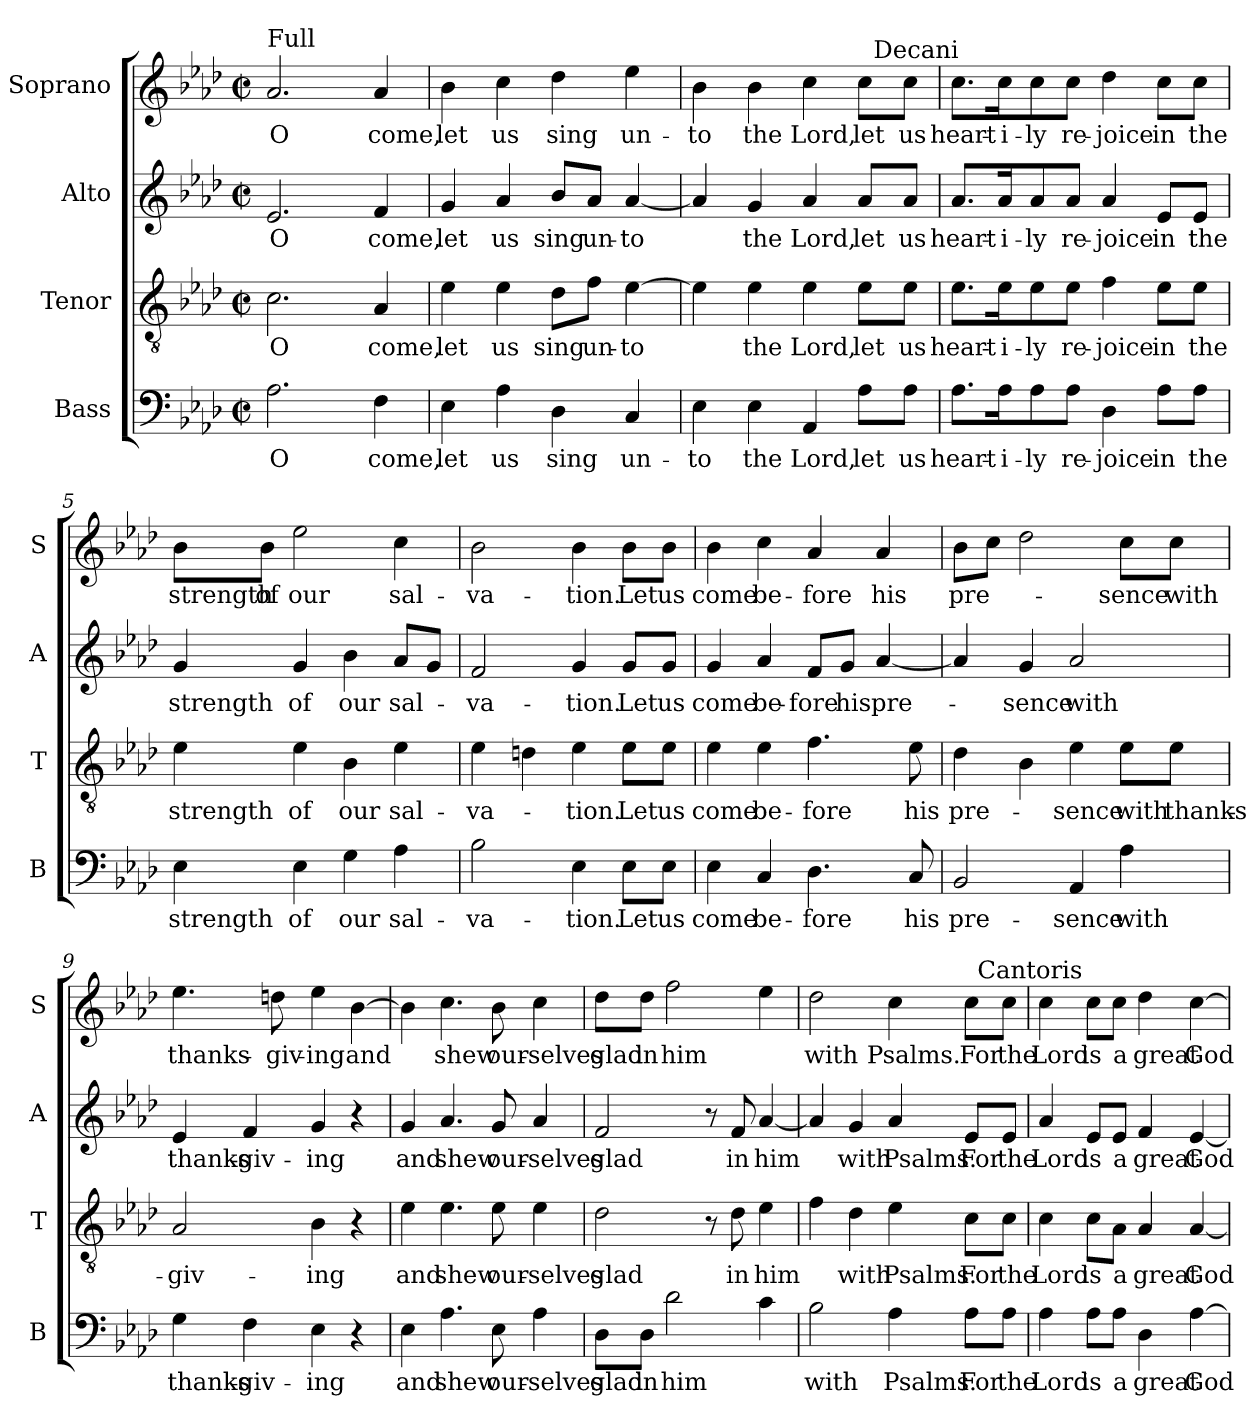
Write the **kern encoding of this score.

**kern	**text	**kern	**text	**kern	**text	**kern	**text
*part4	*part4	*part3	*part3	*part2	*part2	*part1	*part1
*staff4	*staff4	*staff3	*staff3	*staff2	*staff2	*staff1	*staff1
*I"Bass	*	*I"Tenor	*	*I"Alto	*	*I"Soprano	*
*I'B	*	*I'T	*	*I'A	*	*I'S	*
*clefF4	*	*clefGv2	*	*clefG2	*	*clefG2	*
*k[b-e-a-d-]	*	*k[b-e-a-d-]	*	*k[b-e-a-d-]	*	*k[b-e-a-d-]	*
*A-:	*	*A-:	*	*A-:	*	*A-:	*
*M2/2	*	*M2/2	*	*M2/2	*	*M2/2	*
*met(c|)	*	*met(c|)	*	*met(c|)	*	*met(c|)	*
=1	=1	=1	=1	=1	=1	=1	=1
!	!	!	!	!	!	!LO:TX:a:t=Full	!
!	!LO:LY:b	!	!LO:LY:b	!	!LO:LY:b	!	!LO:LY:b
2.A-\	O	2.c\	O	2.e-/	O	2.a-/	O
!	!LO:LY:b	!	!LO:LY:b	!	!LO:LY:b	!	!LO:LY:b
4F\	come,	4A-/	come,	4f/	come,	4a-/	come,
=2	=2	=2	=2	=2	=2	=2	=2
!	!LO:LY:b	!	!LO:LY:b	!	!LO:LY:b	!	!LO:LY:b
4E-\	let	4e-\	let	4g/	let	4b-\	let
!	!LO:LY:b	!	!LO:LY:b	!	!LO:LY:b	!	!LO:LY:b
4A-\	us	4e-\	us	4a-/	us	4cc\	us
!	!LO:LY:b	!	!LO:LY:b	!	!LO:LY:b	!	!LO:LY:b
4D-\	sing	8d-\L	sing	8b-/L	sing	4dd-\	sing
!	!	!	!LO:LY:b	!	!LO:LY:b	!	!
.	.	8f\J	un-	8a-/J	un-	.	.
!	!LO:LY:b	!	!LO:LY:b	!	!LO:LY:b	!	!LO:LY:b
4C/	un-	[4e-\	-to	[4a-/	-to	4ee-\	un-
=3	=3	=3	=3	=3	=3	=3	=3
!	!LO:LY:b	!	!	!	!	!	!LO:LY:b
*	*	*	*	*	*	*^	*
4E-\	-to	4e-\]	.	4a-/]	.	4b-\	2ryy	-to
!	!LO:LY:b	!	!LO:LY:b	!	!LO:LY:b	!	!	!LO:LY:b
4E-\	the	4e-\	the	4g/	the	4b-\	.	the
!	!LO:LY:b	!	!LO:LY:b	!	!LO:LY:b	!	!	!LO:LY:b
4AA-/	Lord,	4e-\	Lord,	4a-/	Lord,	4cc\	4ryy	Lord,
!	!LO:LY:b	!	!LO:LY:b	!	!LO:LY:b	!	!	!LO:LY:b
8A-\L	let	8e-\L	let	8a-/L	let	8cc\L	32ryy	let
!	!	!	!	!	!	!	!LO:TX:a:t=Decani	!
.	.	.	.	.	.	.	8..ryy	.
!	!LO:LY:b	!	!LO:LY:b	!	!LO:LY:b	!	!	!LO:LY:b
8A-\J	us	8e-\J	us	8a-/J	us	8cc\J	.	us
=4	=4	=4	=4	=4	=4	=4	=4	=4
!	!LO:LY:b	!	!LO:LY:b	!	!LO:LY:b	!	!	!LO:LY:b
*	*	*	*	*	*	*v	*v	*
8.A-\L	heart-	8.e-\L	heart-	8.a-/L	heart-	8.cc\L	heart-
!	!LO:LY:b	!	!LO:LY:b	!	!LO:LY:b	!	!LO:LY:b
16A-\k	-i-	16e-\k	-i-	16a-/k	-i-	16cc\k	-i-
!	!LO:LY:b	!	!LO:LY:b	!	!LO:LY:b	!	!LO:LY:b
8A-\	-ly	8e-\	-ly	8a-/	-ly	8cc\	-ly
!	!LO:LY:b	!	!LO:LY:b	!	!LO:LY:b	!	!LO:LY:b
8A-\J	re-	8e-\J	re-	8a-/J	re-	8cc\J	re-
!	!LO:LY:b	!	!LO:LY:b	!	!LO:LY:b	!	!LO:LY:b
4D-\	-joice	4f\	-joice	4a-/	-joice	4dd-\	-joice
!	!LO:LY:b	!	!LO:LY:b	!	!LO:LY:b	!	!LO:LY:b
8A-\L	in	8e-\L	in	8e-/L	in	8cc\L	in
!	!LO:LY:b	!	!LO:LY:b	!	!LO:LY:b	!	!LO:LY:b
8A-\J	the	8e-\J	the	8e-/J	the	8cc\J	the
!!LO:LB:g=z
=5	=5	=5	=5	=5	=5	=5	=5
!	!LO:LY:b	!	!LO:LY:b	!	!LO:LY:b	!	!LO:LY:b
4E-\	strength	4e-\	strength	4g/	strength	8b-\L	strength
!	!	!	!	!	!	!	!LO:LY:b
.	.	.	.	.	.	8b-\J	of
!	!LO:LY:b	!	!LO:LY:b	!	!LO:LY:b	!	!LO:LY:b
4E-\	of	4e-\	of	4g/	of	2ee-\	our
!	!LO:LY:b	!	!LO:LY:b	!	!LO:LY:b	!	!
4G\	our	4B-\	our	4b-\	our	.	.
!	!LO:LY:b	!	!LO:LY:b	!	!LO:LY:b	!	!LO:LY:b
4A-\	sal-	4e-\	sal-	8a-/L	sal-	4cc\	sal-
.	.	.	.	8g/J	.	.	.
=6	=6	=6	=6	=6	=6	=6	=6
!	!LO:LY:b	!	!LO:LY:b	!	!LO:LY:b	!	!LO:LY:b
2B-\	-va-	4e-\	-va-	2f/	-va-	2b-\	-va-
.	.	4dn\	.	.	.	.	.
!	!LO:LY:b	!	!LO:LY:b	!	!LO:LY:b	!	!LO:LY:b
4E-\	-tion.	4e-\	-tion.	4g/	-tion.	4b-\	-tion.
!	!LO:LY:b	!	!LO:LY:b	!	!LO:LY:b	!	!LO:LY:b
8E-\L	Let	8e-\L	Let	8g/L	Let	8b-\L	Let
!	!LO:LY:b	!	!LO:LY:b	!	!LO:LY:b	!	!LO:LY:b
8E-\J	us	8e-\J	us	8g/J	us	8b-\J	us
=7	=7	=7	=7	=7	=7	=7	=7
!	!LO:LY:b	!	!LO:LY:b	!	!LO:LY:b	!	!LO:LY:b
4E-\	come	4e-\	come	4g/	come	4b-\	come
!	!LO:LY:b	!	!LO:LY:b	!	!LO:LY:b	!	!LO:LY:b
4C/	be-	4e-\	be-	4a-/	be-	4cc\	be-
!	!LO:LY:b	!	!LO:LY:b	!	!LO:LY:b	!	!LO:LY:b
4.D-\	-fore	4.f\	-fore	8f/L	-fore	4a-/	-fore
!	!	!	!	!	!LO:LY:b	!	!
.	.	.	.	8g/J	his	.	.
!	!	!	!	!	!LO:LY:b	!	!LO:LY:b
.	.	.	.	[4a-/	pre-	4a-/	his
!	!LO:LY:b	!	!LO:LY:b	!	!	!	!
8C/	his	8e-\	his	.	.	.	.
=8	=8	=8	=8	=8	=8	=8	=8
!	!LO:LY:b	!	!LO:LY:b	!	!	!	!LO:LY:b
2BB-/	pre-	4d-\	pre-	4a-/]	.	8b-\L	pre-
.	.	.	.	.	.	8cc\J	.
!	!	!	!	!	!LO:LY:b	!	!
.	.	4B-\	.	4g/	-sence	2dd-\	.
!	!LO:LY:b	!	!LO:LY:b	!	!LO:LY:b	!	!
4AA-/	-sence	4e-\	-sence	2a-/	with	.	.
!	!LO:LY:b	!	!LO:LY:b	!	!	!	!LO:LY:b
4A-\	with	8e-\L	with	.	.	8cc\L	-sence
!	!	!	!LO:LY:b	!	!	!	!LO:LY:b
.	.	8e-\J	thanks-	.	.	8cc\J	with
!!LO:LB:g=z
=9	=9	=9	=9	=9	=9	=9	=9
!	!LO:LY:b	!	!LO:LY:b	!	!LO:LY:b	!	!LO:LY:b
4G\	thanks-	2A-/	-giv-	4e-/	thanks-	4.ee-\	thanks-
!	!LO:LY:b	!	!	!	!LO:LY:b	!	!
4F\	-giv-	.	.	4f/	-giv-	.	.
!	!	!	!	!	!	!	!LO:LY:b
.	.	.	.	.	.	8ddn\	-giv-
!	!LO:LY:b	!	!LO:LY:b	!	!LO:LY:b	!	!LO:LY:b
4E-\	-ing	4B-\	-ing	4g/	-ing	4ee-\	-ing
!	!	!	!	!	!	!	!LO:LY:b
4r	.	4r	.	4r	.	[4b-\	and
=10	=10	=10	=10	=10	=10	=10	=10
!	!LO:LY:b	!	!LO:LY:b	!	!LO:LY:b	!	!
4E-\	and	4e-\	and	4g/	and	4b-\]	.
!	!LO:LY:b	!	!LO:LY:b	!	!LO:LY:b	!	!LO:LY:b
4.A-\	shew	4.e-\	shew	4.a-/	shew	4.cc\	shew
!	!LO:LY:b	!	!LO:LY:b	!	!LO:LY:b	!	!LO:LY:b
8E-\	our-	8e-\	our-	8g/	our-	8b-\	our-
!	!LO:LY:b	!	!LO:LY:b	!	!LO:LY:b	!	!LO:LY:b
4A-\	-selves	4e-\	-selves	4a-/	-selves	4cc\	-selves
=11	=11	=11	=11	=11	=11	=11	=11
!	!LO:LY:b	!	!LO:LY:b	!	!LO:LY:b	!	!LO:LY:b
8D-\L	glad	2d-\	glad	2f/	glad	8dd-\L	glad
!	!LO:LY:b	!	!	!	!	!	!LO:LY:b
8D-\J	in	.	.	.	.	8dd-\J	in
!	!LO:LY:b	!	!	!	!	!	!LO:LY:b
2d-\	him	.	.	.	.	2ff\	him
.	.	8r	.	8r	.	.	.
!	!	!	!LO:LY:b	!	!LO:LY:b	!	!
.	.	8d-\	in	8f/	in	.	.
!	!	!	!LO:LY:b	!	!LO:LY:b	!	!
4c\	.	4e-\	him	[4a-/	him	4ee-\	.
=12	=12	=12	=12	=12	=12	=12	=12
!	!LO:LY:b	!	!	!	!	!	!LO:LY:b
*	*	*	*	*	*	*^	*
2B-\	with	4f\	.	4a-/]	.	2dd-\	2ryy	with
!	!	!	!LO:LY:b	!	!LO:LY:b	!	!	!
.	.	4d-\	with	4g/	with	.	.	.
!	!LO:LY:b	!	!LO:LY:b	!	!LO:LY:b	!	!	!LO:LY:b
4A-\	Psalms.	4e-\	Psalms.	4a-/	Psalms.	4cc\	4ryy	Psalms.
!	!LO:LY:b	!	!LO:LY:b	!	!LO:LY:b	!	!	!LO:LY:b
8A-\L	For	8c\L	For	8e-/L	For	8cc\L	32ryy	For
!	!	!	!	!	!	!	!LO:TX:a:t=Cantoris	!
.	.	.	.	.	.	.	8..ryy	.
!	!LO:LY:b	!	!LO:LY:b	!	!LO:LY:b	!	!	!LO:LY:b
8A-\J	the	8c\J	the	8e-/J	the	8cc\J	.	the
!!LO:PB:g=z
=13	=13	=13	=13	=13	=13	=13	=13	=13
!	!LO:LY:b	!	!LO:LY:b	!	!LO:LY:b	!	!	!LO:LY:b
*	*	*	*	*	*	*v	*v	*
4A-\	Lord	4c\	Lord	4a-/	Lord	4cc\	Lord
!	!LO:LY:b	!	!LO:LY:b	!	!LO:LY:b	!	!LO:LY:b
8A-\L	is	8c\L	is	8e-/L	is	8cc\L	is
!	!LO:LY:b	!	!LO:LY:b	!	!LO:LY:b	!	!LO:LY:b
8A-\J	a	8A-\J	a	8e-/J	a	8cc\J	a
!	!LO:LY:b	!	!LO:LY:b	!	!LO:LY:b	!	!LO:LY:b
4D-\	great	4A-/	great	4f/	great	4dd-\	great
!	!LO:LY:b	!	!LO:LY:b	!	!LO:LY:b	!	!LO:LY:b
[4A-\	God	[4A-/	God	[4e-/	God	[4cc\	God
=	=	=	=	=	=	=	=
*-	*-	*-	*-	*-	*-	*-	*-
